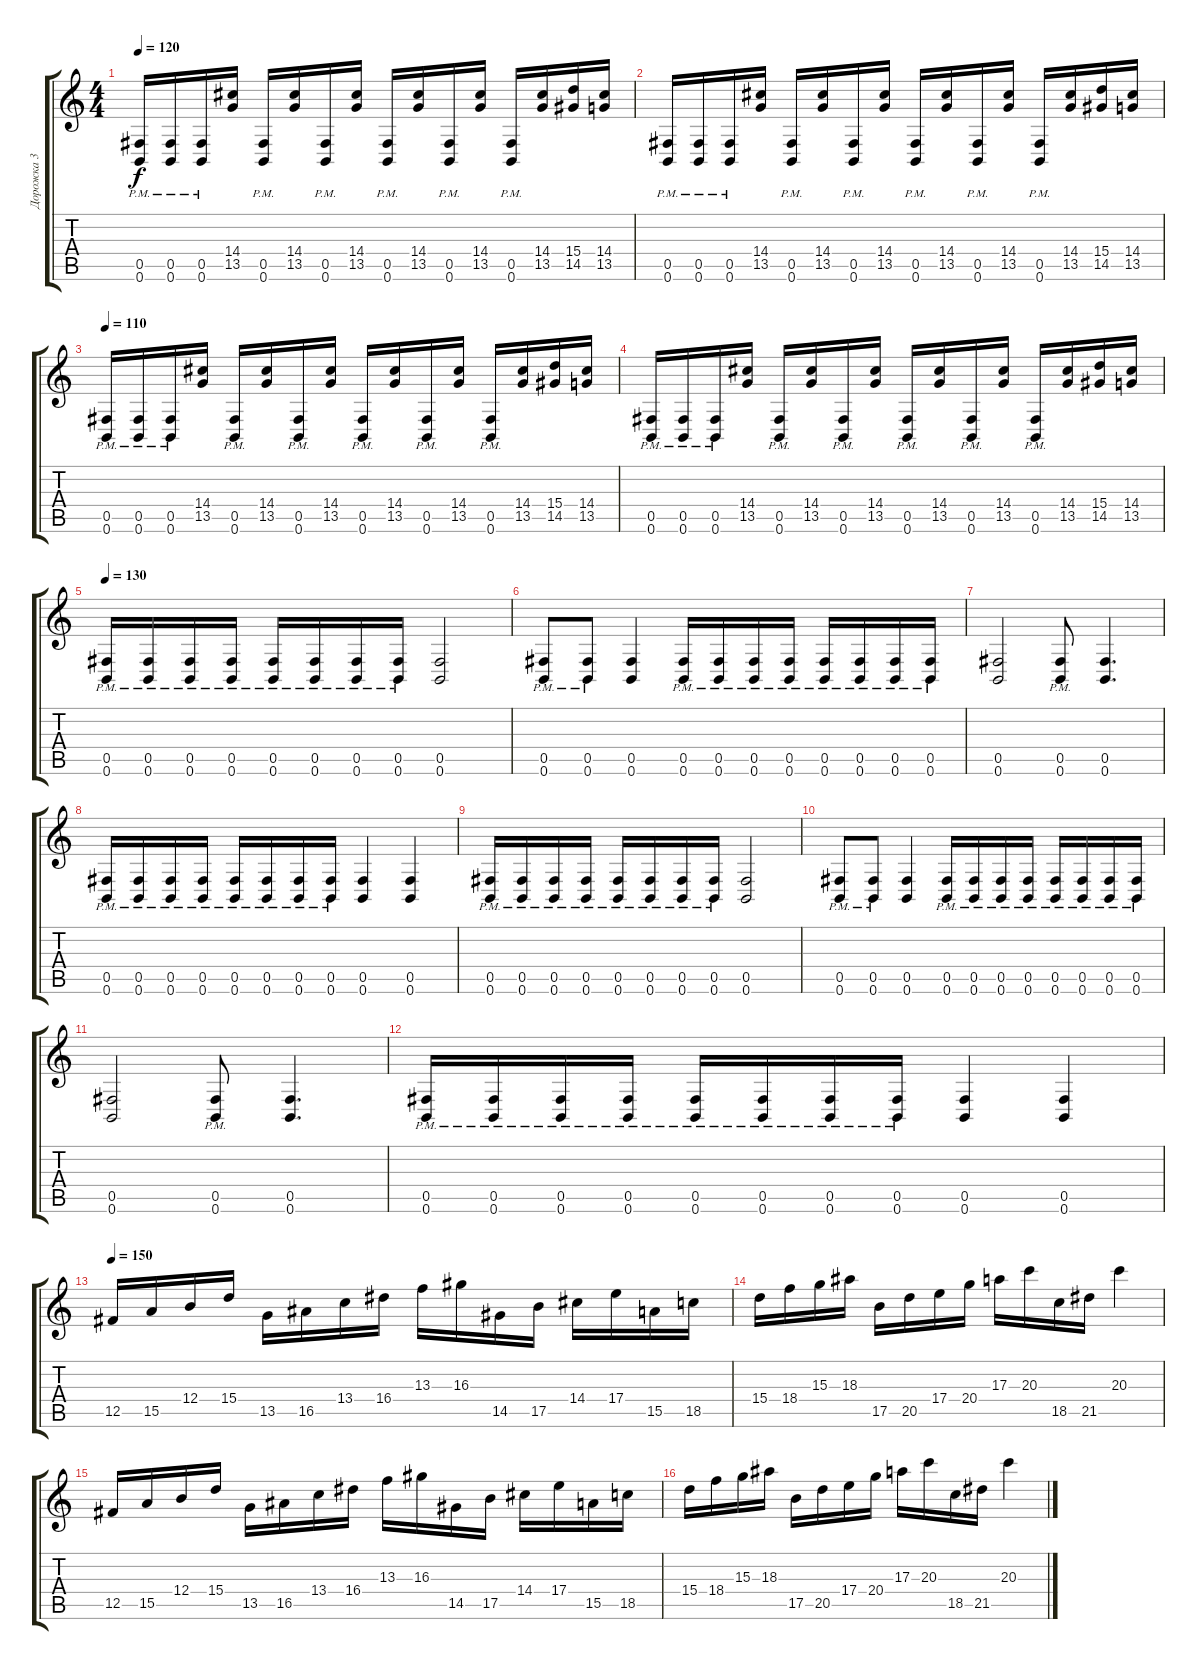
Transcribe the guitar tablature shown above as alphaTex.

\track ("Дорожка 3" "Дорожка 3") {instrument distortionguitar}
\staff {score tabs}
\tuning (Db4 Ab3 E3 B2 Gb2 B1) {hide}
\ts (4 4)
\tempo 120
\clef g2
\ks c
(0.5{pm} 0.6{pm}).16{dy f} (0.5{pm} 0.6{pm}).16 (0.5{pm} 0.6{pm}).16 (14.4 13.5).16 (0.5{pm} 0.6{pm}).16 (14.4 13.5).16 (0.5{pm} 0.6{pm}).16 (14.4 13.5).16 (0.5{pm} 0.6{pm}).16 (14.4 13.5).16 (0.5{pm} 0.6{pm}).16 (14.4 13.5).16 (0.5{pm} 0.6{pm}).16 (14.4 13.5).16 (15.4 14.5).16 (14.4 13.5).16 |
(0.5{pm} 0.6{pm}).16 (0.5{pm} 0.6{pm}).16 (0.5{pm} 0.6{pm}).16 (14.4 13.5).16 (0.5{pm} 0.6{pm}).16 (14.4 13.5).16 (0.5{pm} 0.6{pm}).16 (14.4 13.5).16 (0.5{pm} 0.6{pm}).16 (14.4 13.5).16 (0.5{pm} 0.6{pm}).16 (14.4 13.5).16 (0.5{pm} 0.6{pm}).16 (14.4 13.5).16 (15.4 14.5).16 (14.4 13.5).16 |
\tempo 110
(0.5{pm} 0.6{pm}).16 (0.5{pm} 0.6{pm}).16 (0.5{pm} 0.6{pm}).16 (14.4 13.5).16 (0.5{pm} 0.6{pm}).16 (14.4 13.5).16 (0.5{pm} 0.6{pm}).16 (14.4 13.5).16 (0.5{pm} 0.6{pm}).16 (14.4 13.5).16 (0.5{pm} 0.6{pm}).16 (14.4 13.5).16 (0.5{pm} 0.6{pm}).16 (14.4 13.5).16 (15.4 14.5).16 (14.4 13.5).16 |
(0.5{pm} 0.6{pm}).16 (0.5{pm} 0.6{pm}).16 (0.5{pm} 0.6{pm}).16 (14.4 13.5).16 (0.5{pm} 0.6{pm}).16 (14.4 13.5).16 (0.5{pm} 0.6{pm}).16 (14.4 13.5).16 (0.5{pm} 0.6{pm}).16 (14.4 13.5).16 (0.5{pm} 0.6{pm}).16 (14.4 13.5).16 (0.5{pm} 0.6{pm}).16 (14.4 13.5).16 (15.4 14.5).16 (14.4 13.5).16 |
\tempo 130
(0.5{pm} 0.6{pm}).16 (0.5{pm} 0.6{pm}).16 (0.5{pm} 0.6{pm}).16 (0.5{pm} 0.6{pm}).16 (0.5{pm} 0.6{pm}).16 (0.5{pm} 0.6{pm}).16 (0.5{pm} 0.6{pm}).16 (0.5{pm} 0.6{pm}).16 (0.5 0.6).2 |
(0.5{pm} 0.6{pm}).8 (0.5{pm} 0.6{pm}).8 (0.5 0.6).4 (0.5{pm} 0.6{pm}).16 (0.5{pm} 0.6{pm}).16 (0.5{pm} 0.6{pm}).16 (0.5{pm} 0.6{pm}).16 (0.5{pm} 0.6{pm}).16 (0.5{pm} 0.6{pm}).16 (0.5{pm} 0.6{pm}).16 (0.5{pm} 0.6{pm}).16 |
(0.5 0.6).2 (0.5{pm} 0.6{pm}).8 (0.5 0.6).4{d} |
(0.5{pm} 0.6{pm}).16 (0.5{pm} 0.6{pm}).16 (0.5{pm} 0.6{pm}).16 (0.5{pm} 0.6{pm}).16 (0.5{pm} 0.6{pm}).16 (0.5{pm} 0.6{pm}).16 (0.5{pm} 0.6{pm}).16 (0.5{pm} 0.6{pm}).16 (0.5 0.6).4 (0.5 0.6).4 |
(0.5{pm} 0.6{pm}).16 (0.5{pm} 0.6{pm}).16 (0.5{pm} 0.6{pm}).16 (0.5{pm} 0.6{pm}).16 (0.5{pm} 0.6{pm}).16 (0.5{pm} 0.6{pm}).16 (0.5{pm} 0.6{pm}).16 (0.5{pm} 0.6{pm}).16 (0.5 0.6).2 |
(0.5{pm} 0.6{pm}).8 (0.5{pm} 0.6{pm}).8 (0.5 0.6).4 (0.5{pm} 0.6{pm}).16 (0.5{pm} 0.6{pm}).16 (0.5{pm} 0.6{pm}).16 (0.5{pm} 0.6{pm}).16 (0.5{pm} 0.6{pm}).16 (0.5{pm} 0.6{pm}).16 (0.5{pm} 0.6{pm}).16 (0.5{pm} 0.6{pm}).16 |
(0.5 0.6).2 (0.5{pm} 0.6{pm}).8 (0.5 0.6).4{d} |
(0.5{pm} 0.6{pm}).16 (0.5{pm} 0.6{pm}).16 (0.5{pm} 0.6{pm}).16 (0.5{pm} 0.6{pm}).16 (0.5{pm} 0.6{pm}).16 (0.5{pm} 0.6{pm}).16 (0.5{pm} 0.6{pm}).16 (0.5{pm} 0.6{pm}).16 (0.5 0.6).4 (0.5 0.6).4 |
\tempo 150
12.5.16 15.5.16 12.4.16 15.4.16 13.5.16 16.5.16 13.4.16 16.4.16 13.3.16 16.3.16 14.5.16 17.5.16 14.4.16 17.4.16 15.5.16 18.5.16 |
15.4.16 18.4.16 15.3.16 18.3.16 17.5.16 20.5.16 17.4.16 20.4.16 17.3.16 20.3.16 18.5.16 21.5.16 20.3.4 |
12.5.16 15.5.16 12.4.16 15.4.16 13.5.16 16.5.16 13.4.16 16.4.16 13.3.16 16.3.16 14.5.16 17.5.16 14.4.16 17.4.16 15.5.16 18.5.16 |
15.4.16 18.4.16 15.3.16 18.3.16 17.5.16 20.5.16 17.4.16 20.4.16 17.3.16 20.3.16 18.5.16 21.5.16 20.3.4
